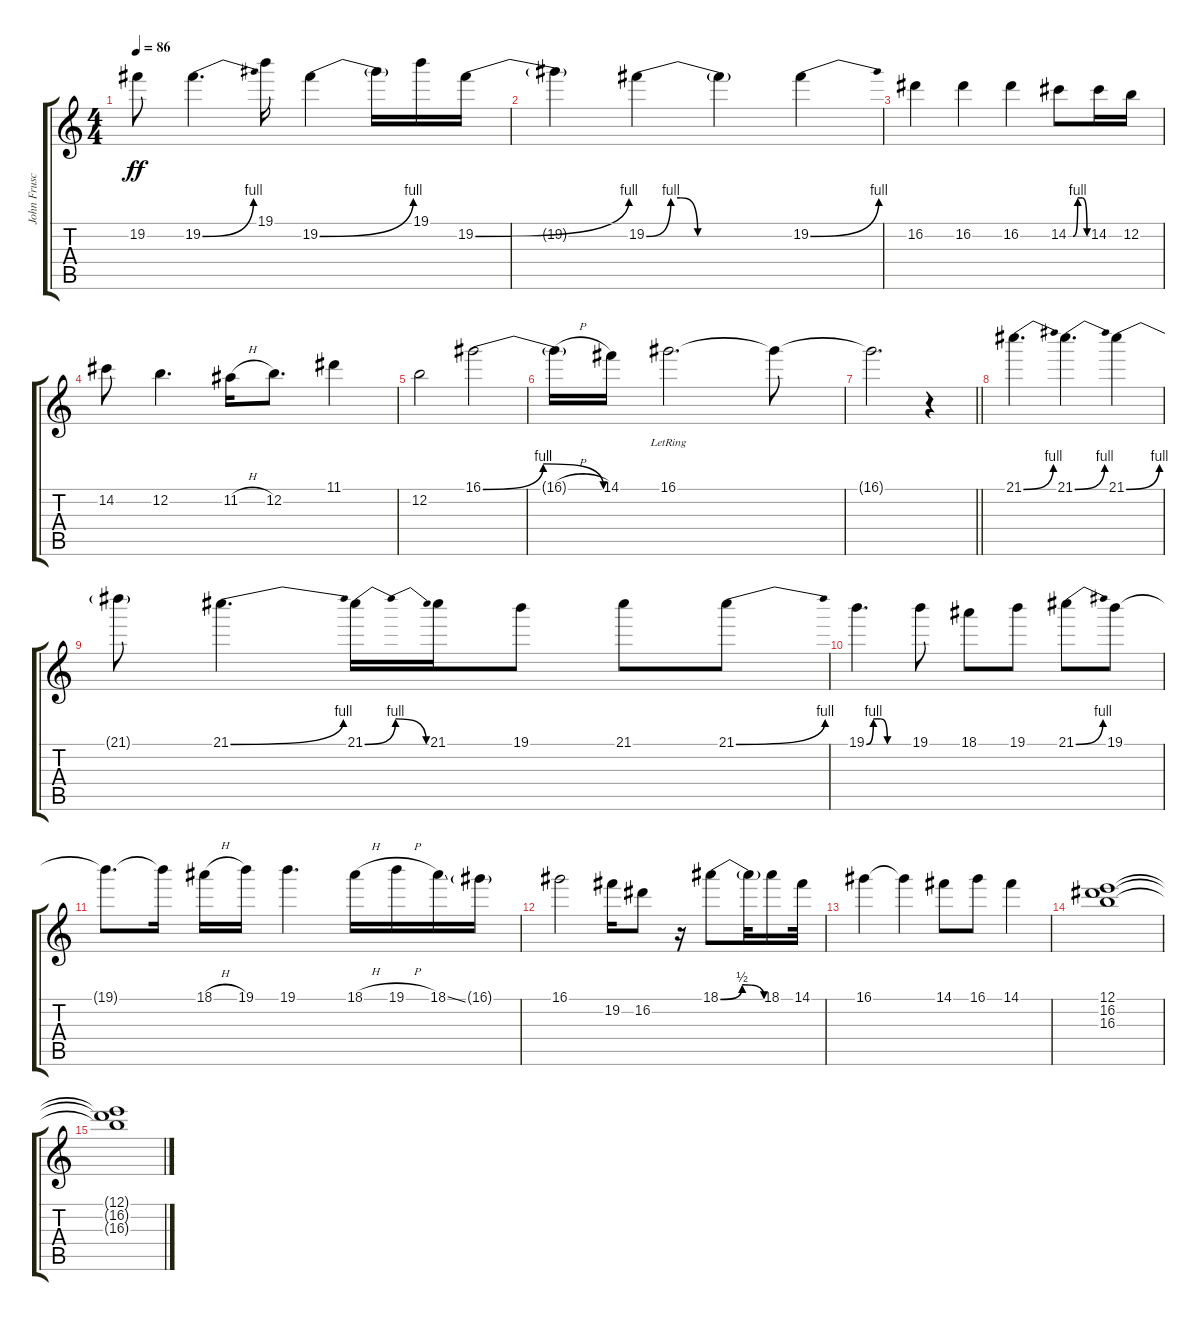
\track ("John Frusciante 2" "John Frusc") {instrument overdrivenguitar}
\staff {score tabs}
\tuning (E4 B3 G3 D3 A2 E2) {hide}
\ts (4 4)
\tempo 86
\clef g2
\ks c
19.2{t}.8{dy ff} 19.2{be (bend 0 0 60 4)}.4{d} 19.1.16 19.2{be (bend 0 0 60 4)}.4 19.2{t}.16 19.1.16 19.2{be (bend 0 0 60 4)}.16 |
19.2{t}.4 19.2{be (custom 0 0 10 4 14 4 21 0 24 0 30 0 60 0)}.4 19.2{t}.4 19.2{be (bend 0 0 60 4)}.4 |
16.2.4 16.2.4 16.2.4 14.2{be (custom 0 0 15 0 30 4 44 4 60 0)}.8 14.2.16 12.2.16 |
14.2.8 12.2.4{d} 11.2{h}.16 12.2.8{d} 11.1.4 |
12.2.2 16.1{be (bendrelease 0 0 15 4 45 4 60 0)}.2 |
16.1{h t}.16 14.1.16 16.1{lr}.2{d} 16.1{t}.8 |
\barLineRight lightlight
16.1{t}.2{d} r.4 |
21.1{be (bend 0 0 60 4)}.4{d} 21.1{be (bend 0 0 60 4)}.4{d} 21.1{be (bend 0 0 60 4)}.4 |
21.1{t}.8 21.1{be (bend 0 0 60 4)}.4{d} 21.1{be (bendrelease 0 0 15 4 45 4 60 0)}.16 21.1.16 19.1.8 21.1.8 21.1{be (bend 0 0 60 4)}.8 |
19.1{be (custom 0 0 10 4 20 4 30 0 60 0)}.4{d} 19.1.8 18.1.8 19.1.8 21.1{be (bend 0 0 60 4)}.8 19.1.8 |
19.1{t}.8{d} 19.1{t}.16 18.1{h}.16 19.1.16 19.1.4{d} 18.1{h}.16 19.1{h}.16 18.1{ss}.16 16.1{g}.16 |
16.1.2 19.2.16 16.2.8 r.16 18.1{be (bendrelease 0 0 15 2 46 2 60 0)}.8 18.1{t}.32 18.1.16 14.1.32 |
16.1.4 16.1{t}.4 14.1.8 16.1.8 14.1.4 |
(12.1 16.2 16.3).1{volume 0} |
(12.1{t} 16.2{t} 16.3{t}).1
